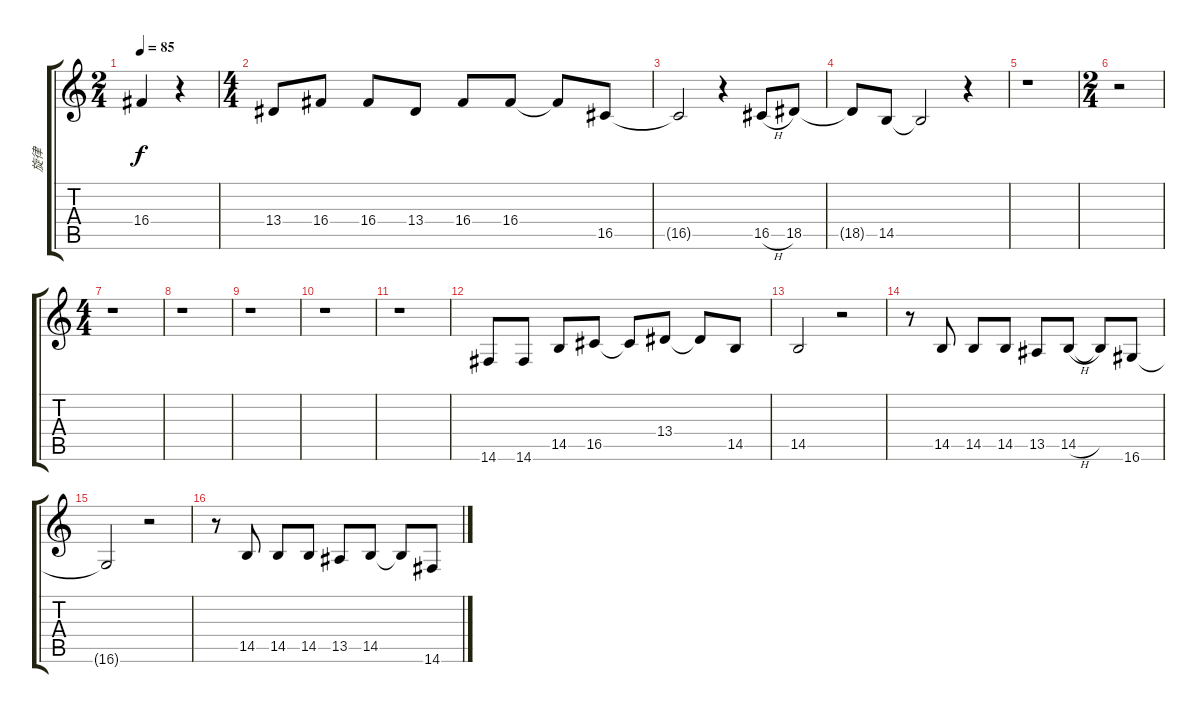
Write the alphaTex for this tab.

\track ("旋律" "旋律") {instrument voiceoohs}
\staff {score tabs}
\tuning (E4 B3 G3 D3 A2 E2) {hide}
\ts (2 4)
\tempo 85
\clef g2
\ks c
16.4{t}.4{dy f} r.4 |
\ts (4 4)
13.4.8 16.4.8 16.4.8 13.4.8 16.4.8 16.4.8 16.4{t}.8 16.5.8 |
16.5{t}.2 r.4 16.5{h}.8 18.5.8 |
18.5{t}.8 14.5.8 14.5{t}.2 r.4 |
r.1 |
\ts (2 4)
r.2 |
\ts (4 4)
r.1 |
r.1 |
r.1 |
r.1 |
r.1 |
14.6.8 14.6.8 14.5.8 16.5.8 16.5{t}.8 13.4.8 13.4{t}.8 14.5.8 |
14.5.2 r.2 |
r.8 14.5.8 14.5.8 14.5.8 13.5.8 14.5{h}.8 14.5{t}.8 16.6.8 |
16.6{t}.2 r.2 |
r.8 14.5.8 14.5.8 14.5.8 13.5.8 14.5.8 14.5{t}.8 14.6.8
